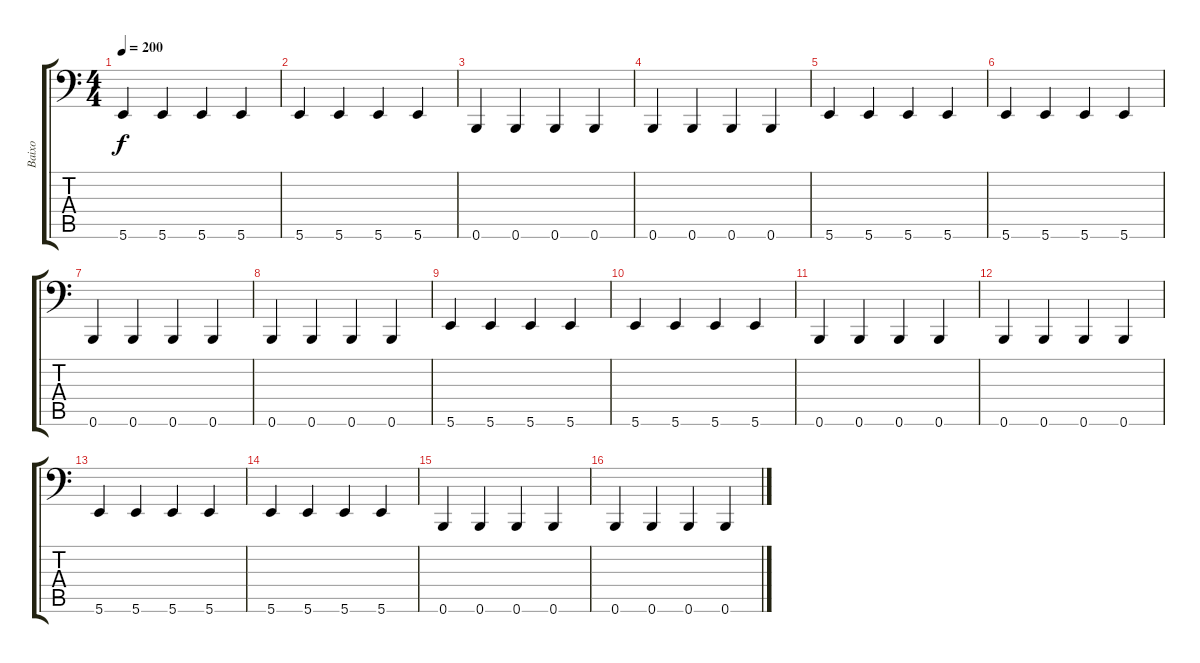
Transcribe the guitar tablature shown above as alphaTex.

\track ("Baixo" "Baixo") {instrument electricbassfinger}
\staff {score tabs}
\tuning (C3 G2 D2 A1 E1 B0) {hide}
\ts (4 4)
\tempo 200
\clef f4
\ks c
5.6.4{dy f} 5.6.4 5.6.4 5.6.4 |
5.6.4 5.6.4 5.6.4 5.6.4 |
0.6.4 0.6.4 0.6.4 0.6.4 |
0.6.4 0.6.4 0.6.4 0.6.4 |
5.6.4 5.6.4 5.6.4 5.6.4 |
5.6.4 5.6.4 5.6.4 5.6.4 |
0.6.4 0.6.4 0.6.4 0.6.4 |
0.6.4 0.6.4 0.6.4 0.6.4 |
5.6.4 5.6.4 5.6.4 5.6.4 |
5.6.4 5.6.4 5.6.4 5.6.4 |
0.6.4 0.6.4 0.6.4 0.6.4 |
0.6.4 0.6.4 0.6.4 0.6.4 |
5.6.4 5.6.4 5.6.4 5.6.4 |
5.6.4 5.6.4 5.6.4 5.6.4 |
0.6.4 0.6.4 0.6.4 0.6.4 |
0.6.4 0.6.4 0.6.4 0.6.4
